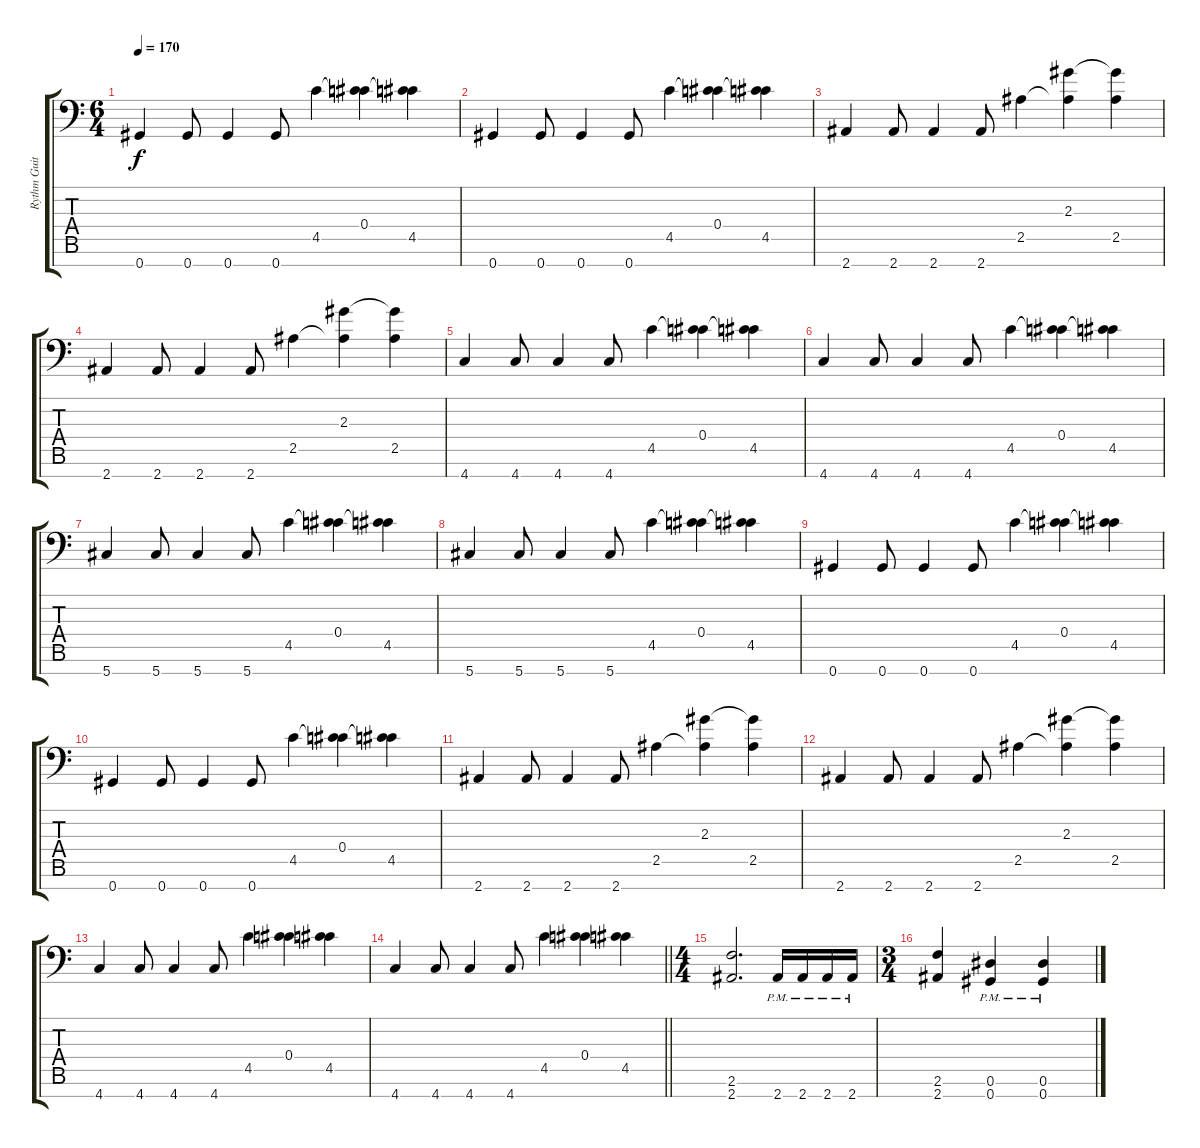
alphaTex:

\track ("Rythm Guitar #1" "Rythm Guit") {instrument distortionguitar}
\staff {score tabs}
\tuning (Eb4 Bb3 Gb3 Db3 Ab2 Eb2 Ab1) {hide}
\ts (6 4)
\tempo 170
\clef f4
\ks c
0.7.4{dy f} 0.7.8 0.7.4 0.7.8 4.5.4 (0.4 4.5{t}).4 (0.4{t} 4.5).4 |
0.7.4 0.7.8 0.7.4 0.7.8 4.5.4 (0.4 4.5{t}).4 (0.4{t} 4.5).4 |
2.7.4 2.7.8 2.7.4 2.7.8 2.5.4 (2.3 2.5{t}).4 (2.3{t} 2.5).4 |
2.7.4 2.7.8 2.7.4 2.7.8 2.5.4 (2.3 2.5{t}).4 (2.3{t} 2.5).4 |
4.7.4 4.7.8 4.7.4 4.7.8 4.5.4 (0.4 4.5{t}).4 (0.4{t} 4.5).4 |
4.7.4 4.7.8 4.7.4 4.7.8 4.5.4 (0.4 4.5{t}).4 (0.4{t} 4.5).4 |
5.7.4 5.7.8 5.7.4 5.7.8 4.5.4 (0.4 4.5{t}).4 (0.4{t} 4.5).4 |
5.7.4 5.7.8 5.7.4 5.7.8 4.5.4 (0.4 4.5{t}).4 (0.4{t} 4.5).4 |
0.7.4 0.7.8 0.7.4 0.7.8 4.5.4 (0.4 4.5{t}).4 (0.4{t} 4.5).4 |
0.7.4 0.7.8 0.7.4 0.7.8 4.5.4 (0.4 4.5{t}).4 (0.4{t} 4.5).4 |
2.7.4 2.7.8 2.7.4 2.7.8 2.5.4 (2.3 2.5{t}).4 (2.3{t} 2.5).4 |
2.7.4 2.7.8 2.7.4 2.7.8 2.5.4 (2.3 2.5{t}).4 (2.3{t} 2.5).4 |
4.7.4 4.7.8 4.7.4 4.7.8 4.5.4 (0.4 4.5{t}).4 (0.4{t} 4.5).4 |
\barLineRight lightlight
4.7.4 4.7.8 4.7.4 4.7.8 4.5.4 (0.4 4.5{t}).4 (0.4{t} 4.5).4 |
\ts (4 4)
\section ("" "")
(2.6 2.7).2{d} 2.7{pm}.16 2.7{pm}.16 2.7{pm}.16 2.7{pm}.16 |
\ts (3 4)
(2.6 2.7).4 (0.6{pm} 0.7{pm}).4 (0.6{pm} 0.7{pm}).4
